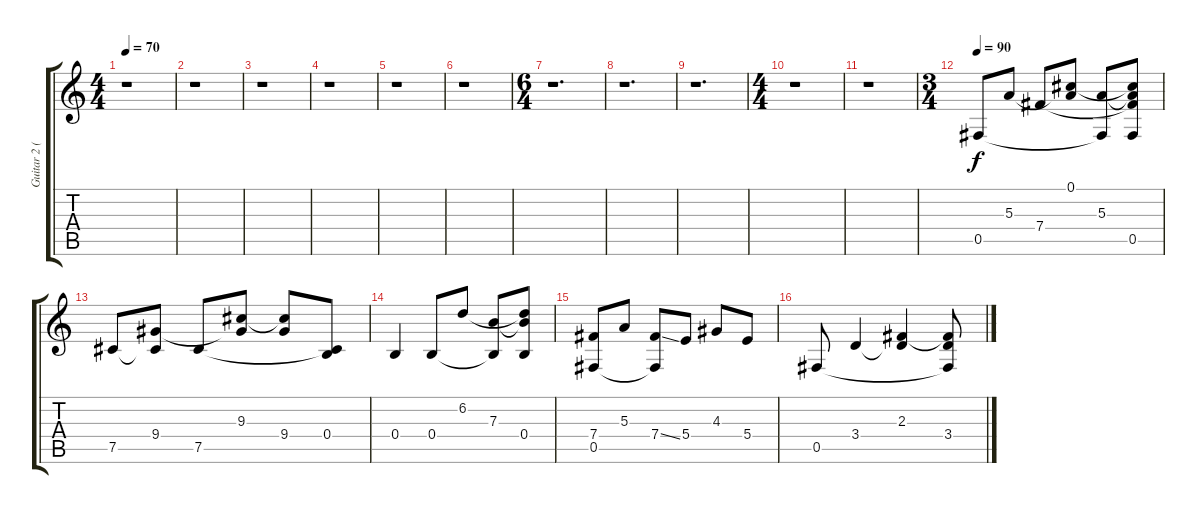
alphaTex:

\track ("Guitar 2 (Distortion)" "Guitar 2 (") {instrument distortionguitar}
\staff {score tabs}
\tuning (Db4 Ab3 E3 B2 Gb2 Db2) {hide}
\ts (4 4)
\tempo 70
\clef g2
\ks c
r.1{dy f} |
r.1 |
r.1 |
r.1 |
r.1 |
r.1 |
\ts (6 4)
r.1{d} |
r.1{d} |
r.1{d} |
\ts (4 4)
r.1 |
r.1 |
\ts (3 4)
\tempo 90
0.5.8 5.3.8 7.4.8 (0.1 5.3{t}).8 (5.3 0.5{t}).8 (0.1{t} 5.3{t} 7.4{t} 0.5).8 |
7.5.8 (9.4 7.5{t}).8 7.5.8 (9.3 9.4{t}).8 (9.3{t} 9.4).8 (0.4 7.5{t}).8 |
0.4.4 0.4.8 6.2.8 (7.3 0.4{t}).8 (6.2{t} 7.3{t} 0.4).8 |
(7.4 0.5).8 5.3.8 (7.4{ss} 0.5{t}).8 5.4.8 4.3.8 5.4.8 |
0.5.8 3.4.4 (2.3 3.4{t}).4 (2.3{t} 3.4 0.5{t}).8
